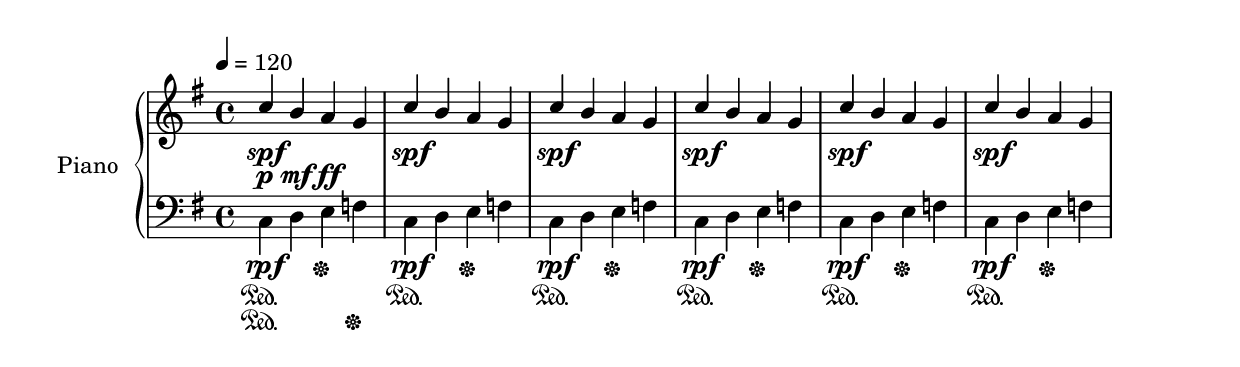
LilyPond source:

\version "2.20.0"
timeAndKey =
  {\key g \major \time 4/4}

\include "articulate.ly"   % better midi dynamics

myReg =
#(define-scheme-function (parser location init-val)
    (number?)
    ;; init-val is explicitly frozen in the local let environment
    (let ((regVal init-val))
        (define (get-val)
            regVal)  ;; return the current value
        (define (set-val amount)
            (set! regVal (range-limit amount))
            regVal)  ;; return the set value
        (define (up-val)
            (set! regVal (range-limit (* 1.2 (get-val))))
            regVal)  ;; return the new value
        (define (range-limit val)
            ;; limit val to [0, 1]
            (cond
                ((> val 1) 1.0)
                ((< val 0) 0.0)
                (#t val)
             )
        )

        ;; think of this as constructor which binds the methods to the state
        (lambda args
            (apply
                (case (car args)
                    ;; get-value is frozen as its value in the lambda
                    ((get-value) get-val)
                    ((set-value) set-val)
                    ((up-value) up-val)
                    (else (error "Invalid method!")))
                (cdr args)
            )
        )
    )
)

spf = #(make-dynamic-script "spf")
rpf = #(make-dynamic-script "rpf")

%#(define volume (myReg 0.8))  % 0.8 * 127 = 102
#(define volume (myReg 0.1))  % 0.8 * 127 = 102

#(define (myDynamics dynamic)
    (cond
        ((equal? dynamic "spf")  (volume 'up-value))
        ((equal? dynamic "rpf")  (volume 'get-value))
        (#t (default-dynamic-absolute-volume dynamic))
    )
)


pianoupper = \relative c'' {
    \tempo 4 = 120
    \set Score.dynamicAbsoluteVolumeFunction = #myDynamics


    \clef treble
    \timeAndKey
    <<
        \new Voice {
            \voiceOne
            \set midiPanPosition = -0.75

            \repeat volta 6 {
                c4\spf b4 a4 g4
            }
        }
    >>
}

pianolower = \relative c {
    \clef bass
    \timeAndKey
    <<
        \new Voice {
            \voiceTwo
            \set midiPanPosition = 0.75
            <<
            \repeat volta 6 {
                c4\rpf\sustainOn d4 e4\sustainOff f4
            }
            >>
        }
    >>
}

pianostaff =
    \new PianoStaff
    <<
        \set PianoStaff.instrumentName = "Piano"
        %\staffName "Piano"
        \new Staff = "up" \pianoupper
        % although this method of separating dynamics leads to
        % elegant print, it doesn't seem to effect the midi
        \new Dynamics = "expression"{s4\p s4\mf s4\ff s4}
        \new Staff = "down" \pianolower
        \new Dynamics = "pedal" {
            s4\sustainOn s2 s4\sustainOff
        }
    >>

\score {
    \unfoldRepeats
    \pianostaff
    \layout {

    }
    \midi {
        \context {
          \Score
         % midiMinimumVolume = #0.8
      }
        \context {
           \PianoStaff
           \accepts Dynamics
         }
    }
}

%{
\displayMusic{            \repeat volta 2 {
                c4\cr d4 e4\ff f4
            }
}
%}
